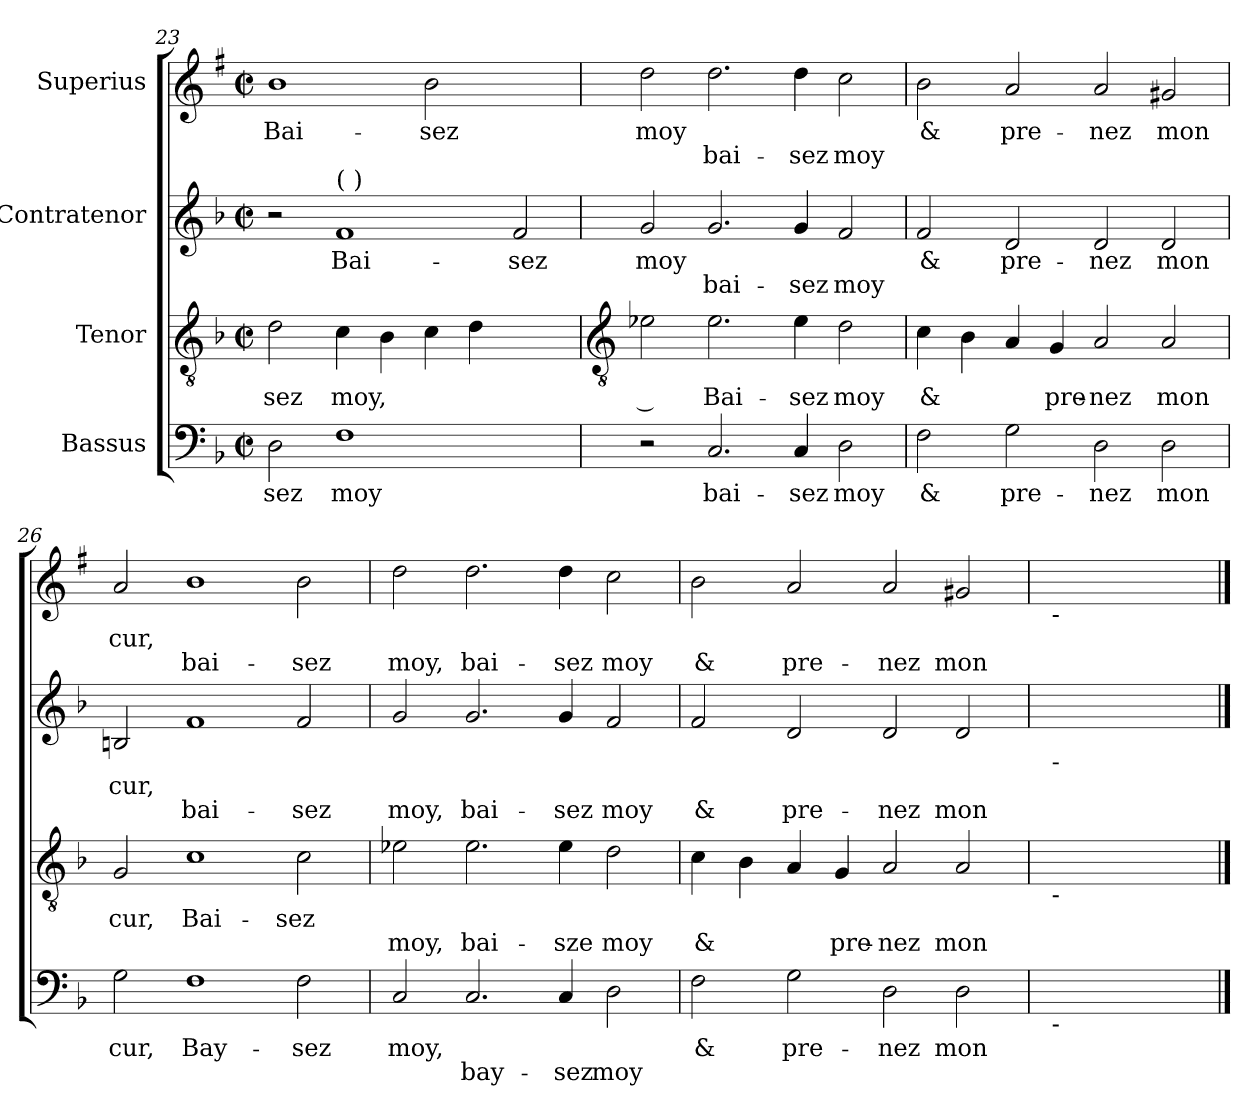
**kern	**text	**text	**kern	**text	**text	**kern	**text	**text	**kern	**text	**text
*part4	*part4	*part4	*part3	*part3	*part3	*part2	*part2	*part2	*part1	*part1	*part1
*staff4	*staff4	*staff4	*staff3	*staff3	*staff3	*staff2	*staff2	*staff2	*staff1	*staff1	*staff1
*I"Bassus	*	*	*I"Tenor	*	*	*I"Contratenor	*	*	*I"Superius	*	*
*clefF4	*	*	*clefGv2	*	*	*clefG2	*	*	*clefG2	*	*
*	*	*	*	*	*	*	*	*	*ITrd1c2	*	*
*k[b-]	*	*	*k[b-]	*	*	*k[b-]	*	*	*k[b-]	*	*
*F:	*	*	*F:	*	*	*F:	*	*	*F:	*	*
*M4/2	*	*	*M4/2	*	*	*M4/2	*	*	*M4/2	*	*
*met(c|)	*	*	*met(c|)	*	*	*met(c|)	*	*	*met(c|)	*	*
=23	=23	=23	=23	=23	=23	=23	=23	=23	=23	=23	=23
!	!LO:LY:b	!	!	!LO:LY:b	!	!	!	!	!	!LO:LY:b	!
2D	-sez	.	2d	-sez	.	2r	.	.	1a	Bai-	.
!	!	!	!	!	!	!LO:TX:a:t=(  )	!	!	!	!	!
!	!LO:LY:b	!	!	!LO:LY:b	!	!	!LO:LY:b	!	!	!	!
1F	moy	.	4c	moy,	.	1f	Bai-	.	.	.	.
.	.	.	4B-	.	.	.	.	.	.	.	.
!	!	!	!	!	!	!	!	!	!	!LO:LY:b	!
.	.	.	4c	.	.	.	.	.	2a	-sez	.
.	.	.	4d	.	.	.	.	.	.	.	.
!	!	!	!	!	!	!	!LO:LY:b	!	!	!	!
2ryy	.	.	2ryy	.	.	2f	-sez	.	2ryy	.	.
!!LO:LB:g=z
=24	=24	=24	=24	=24	=24	=24	=24	=24	=24	=24	=24
*	*	*	*clefGv2	*	*	*	*	*	*	*	*
!	!	!	!	!LO:LY:b	!	!	!LO:LY:b	!	!	!LO:LY:b	!
2r	.	.	2e-X	__	.	2g	moy	.	2cc	moy	.
!	!LO:LY:b	!	!	!LO:LY:b	!	!	!	!LO:LY:b	!	!	!LO:LY:b
2.C	bai-	.	2.e-	Bai-	.	2.g	.	bai-	2.cc	.	bai-
!	!LO:LY:b	!	!	!LO:LY:b	!	!	!	!LO:LY:b	!	!	!LO:LY:b
4C	-sez	.	4e-	-sez	.	4g	.	-sez	4cc	.	-sez
!	!LO:LY:b	!	!	!LO:LY:b	!	!	!	!LO:LY:b	!	!	!LO:LY:b
2D	moy	.	2d	moy	.	2f	.	moy	2b-	.	moy
=25	=25	=25	=25	=25	=25	=25	=25	=25	=25	=25	=25
!	!LO:LY:b	!	!	!LO:LY:b	!	!	!LO:LY:b	!	!	!LO:LY:b	!
2F	&	.	4c	&	.	2f	&	.	2a	&	.
.	.	.	4B-	.	.	.	.	.	.	.	.
!	!LO:LY:b	!	!	!	!	!	!LO:LY:b	!	!	!LO:LY:b	!
2G	pre-	.	4A	.	.	2d	pre-	.	2g	pre-	.
!	!	!	!	!LO:LY:b	!	!	!	!	!	!	!
.	.	.	4G	pre-	.	.	.	.	.	.	.
!	!LO:LY:b	!	!	!LO:LY:b	!	!	!LO:LY:b	!	!	!LO:LY:b	!
2D	-nez	.	2A	-nez	.	2d	-nez	.	2g	-nez	.
!	!LO:LY:b	!	!	!LO:LY:b	!	!	!LO:LY:b	!	!	!LO:LY:b	!
2D	mon	.	2A	mon	.	2d	mon	.	2f#X	mon	.
=26	=26	=26	=26	=26	=26	=26	=26	=26	=26	=26	=26
!	!LO:LY:b	!	!	!LO:LY:b	!	!	!LO:LY:b	!	!	!LO:LY:b	!
2G	cur,	.	2G	cur,	.	2Bn	cur,	.	2g	cur,	.
!	!LO:LY:b	!	!	!LO:LY:b	!	!	!	!LO:LY:b	!	!	!LO:LY:b
1F	Bay-	.	1c	Bai-	.	1f	.	bai-	1a	.	bai-
!	!LO:LY:b	!	!	!LO:LY:b	!	!	!	!LO:LY:b	!	!	!LO:LY:b
2F	-sez	.	2c	-sez	.	2f	.	-sez	2a	.	-sez
=27	=27	=27	=27	=27	=27	=27	=27	=27	=27	=27	=27
!	!LO:LY:b	!	!	!	!LO:LY:b	!	!	!LO:LY:b	!	!	!LO:LY:b
2C	moy,	.	2e-X	.	moy,	2g	.	moy,	2cc	.	moy,
!	!	!LO:LY:b	!	!	!LO:LY:b	!	!	!LO:LY:b	!	!	!LO:LY:b
2.C	.	bay-	2.e-	.	bai-	2.g	.	bai-	2.cc	.	bai-
!	!	!LO:LY:b	!	!	!LO:LY:b	!	!	!LO:LY:b	!	!	!LO:LY:b
4C	.	-sez	4e-	.	-sze	4g	.	-sez	4cc	.	-sez
!	!	!LO:LY:b	!	!	!LO:LY:b	!	!	!LO:LY:b	!	!	!LO:LY:b
2D	.	moy	2d	.	moy	2f	.	moy	2b-	.	moy
=28	=28	=28	=28	=28	=28	=28	=28	=28	=28	=28	=28
!	!LO:LY:b	!	!	!	!LO:LY:b	!	!	!LO:LY:b	!	!	!LO:LY:b
2F	&	.	4c	.	&	2f	.	&	2a	.	&
.	.	.	4B-	.	.	.	.	.	.	.	.
!	!LO:LY:b	!	!	!	!	!	!	!LO:LY:b	!	!	!LO:LY:b
2G	pre-	.	4A	.	.	2d	.	pre-	2g	.	pre-
!	!	!	!	!	!LO:LY:b	!	!	!	!	!	!
.	.	.	4G	.	pre-	.	.	.	.	.	.
!	!LO:LY:b	!	!	!	!LO:LY:b	!	!	!LO:LY:b	!	!	!LO:LY:b
2D	-nez	.	2A	.	-nez	2d	.	-nez	2g	.	-nez
!	!LO:LY:b	!	!	!	!LO:LY:b	!	!	!LO:LY:b	!	!	!LO:LY:b
2D	mon	.	2A	.	mon	2d	.	mon	2f#X	.	mon
=29	=29	=29	=29	=29	=29	=29	=29	=29	=29	=29	=29
!	!	!	!	!	!	!	!	!	!LO:TX:b:t=-	!	!
!	!	!	!	!	!	!LO:TX:b:t=-	!	!	!	!	!
!	!	!	!LO:TX:b:t=-	!	!	!	!	!	!	!	!
!LO:TX:b:t=-	!	!	!	!	!	!	!	!	!	!	!
!	!LO:LY:b	!	!	!	!LO:LY:b	!	!	!LO:LY:b	!	!	!LO:LY:b
0Gyy	cur,	.	0Gyy	.	cur.	0Bnyy	.	cur.	0gyy	.	cur.
==	==	==	==	==	==	==	==	==	==	==	==
*-	*-	*-	*-	*-	*-	*-	*-	*-	*-	*-	*-
